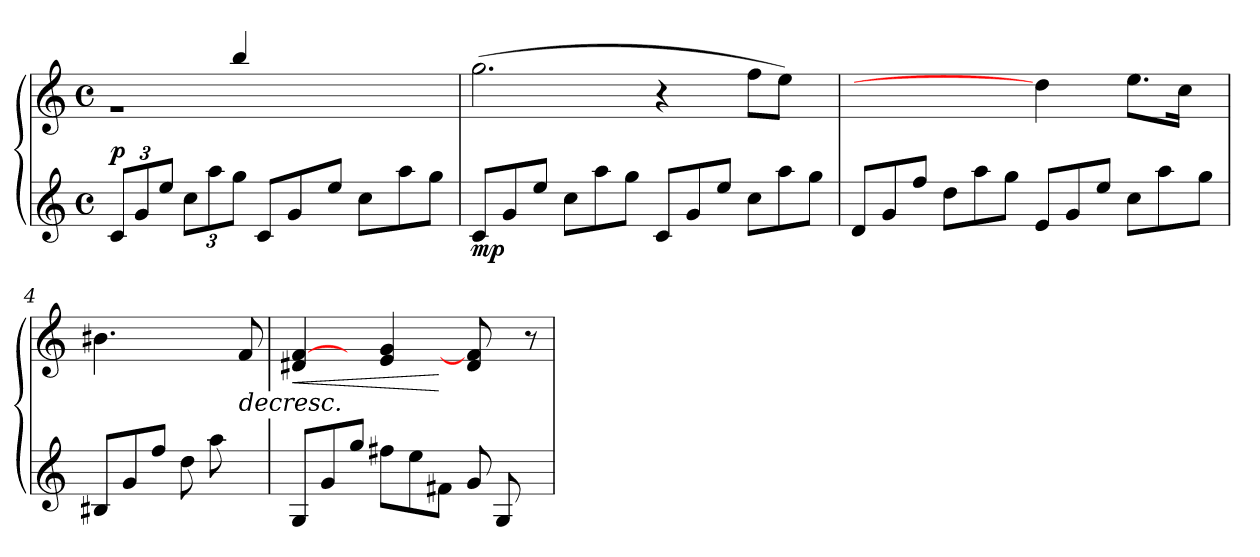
**kern	**kern	**dynam
*part1	*part1	*part1
*staff2	*staff1	*staff1/2
*M4/4	*M4/4	*
*met(c)	*met(c)	*
=1	=1	=1
*	*^	*
!	!	!	!LO:DY:a=2
12c/L	12%5ryy	1r	p
12g/	.	.	.
12ee/J	.	.	.
12cc\L	.	.	.
12aa\	.	.	.
12gg\J	4bb/	.	.
8c/L	.	.	.
8g/	.	.	.
.	4ryy	.	.
8ee/J	.	.	.
8cc\L	.	.	.
.	3ryy	.	.
8aa\	.	4ryy	.
8gg\J	.	.	.
*	*v	*v	*
=2	=2	=2
!	!	!LO:DY:b=2
8c/L	(>2.gg\	mp
8g/	.	.
8ee/J	.	.
8cc\L	.	.
8aa\	.	.
8gg\J	.	.
8c/L	4r	.
8g/	.	.
8ee/J	8ryy	.
8cc\L	8ff\L	.
8aa\	8ee\J)	.
8gg\J	8ryy	.
=3	=3	=3
8d/L	2.ryy	.
8g/	.	.
8ff/J	.	.
8dd\L	.	.
8aa\	.	.
8gg\J	.	.
8e/L	4dd\]	.
8g/	.	.
8ee/J	8ryy	.
8cc\L	8.ee\L	.
8aa\	.	.
.	(16cc\Jk	.
8gg\J	8ryy	.
!!LO:LB:g=z
=4	=4	=4
8B#X/L	4.b#\	.
8g/	.	.
8ff/J	.	.
8dd\L	4ryy	.
8aa\	.	.
!	!	!LO:HP:b
8ryy	8f/	>
=5	=5	=5
!	!	!LO:HP:b
8G/L	4d#X/ [>4f/	<
8g/	.	.
8gg/J	8ryy	]
8ff#X\L	4e/ 4g/	.
8ee\	.	.
8f#X\J	8ryy	[
8g/L	8d#/ 8f#/]	.
8G/	8ryy	.
8ryy	8r	.
=	=	=
*-	*-	*-
